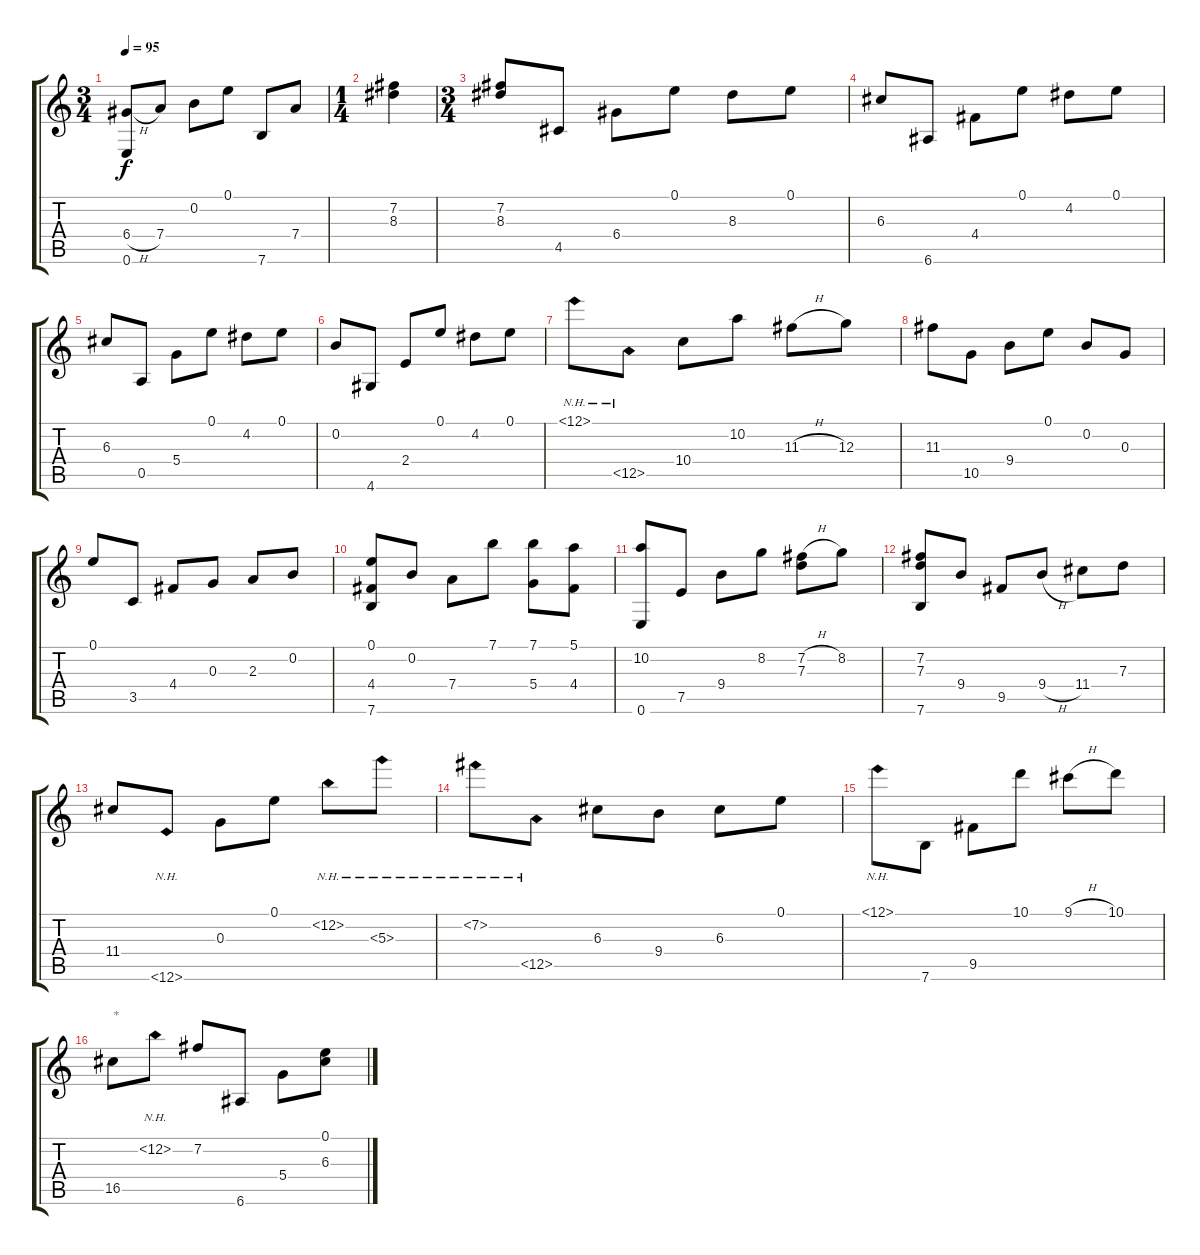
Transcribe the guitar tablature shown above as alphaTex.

\track "" {instrument acousticguitarnylon}
\staff {score tabs}
\tuning (E4 B3 G3 D3 A2 E2) {hide}
\ts (3 4)
\tempo 95
\clef g2
\ks c
(6.4{h} 0.6).8{dy f} 7.4.8 0.2.8 0.1.8 7.6.8 7.4.8 |
\ts (1 4)
(7.2 8.3).4 |
\ts (3 4)
(7.2 8.3).8 4.5.8 6.4.8 0.1.8 8.3.8 0.1.8 |
6.3.8 6.6.8 4.4.8 0.1.8 4.2.8 0.1.8 |
6.3.8 0.5.8 5.4.8 0.1.8 4.2.8 0.1.8 |
0.2.8 4.6.8 2.4.8 0.1.8 4.2.8 0.1.8 |
12.1{nh}.8 12.5{nh}.8 10.4.8 10.2.8 11.3{h}.8 12.3.8 |
11.3.8 10.5.8 9.4.8 0.1.8 0.2.8 0.3.8 |
0.1.8 3.5.8 4.4.8 0.3.8 2.3.8 0.2.8 |
(0.1 4.4 7.6).8 0.2.8 7.4.8 7.1.8 (7.1 5.4).8 (5.1 4.4).8 |
(10.2 0.6).8 7.5.8 9.4.8 8.2.8 (7.2{h} 7.3).8 8.2.8 |
(7.2 7.3 7.6).8 9.4.8 9.5.8 9.4{h}.8 11.4.8 7.3.8 |
11.4.8 12.6{nh}.8 0.3.8 0.1.8 12.2{nh}.8 5.3{nh}.8 |
7.2{nh}.8 12.5{nh}.8 6.3.8 9.4.8 6.3.8 0.1.8 |
12.1{nh}.8 7.6.8 9.5.8 10.1.8 9.1{h}.8 10.1.8 |
16.5.8{txt "*"} 12.2{nh}.8 7.2.8 6.6.8 5.4.8 (0.1 6.3).8
